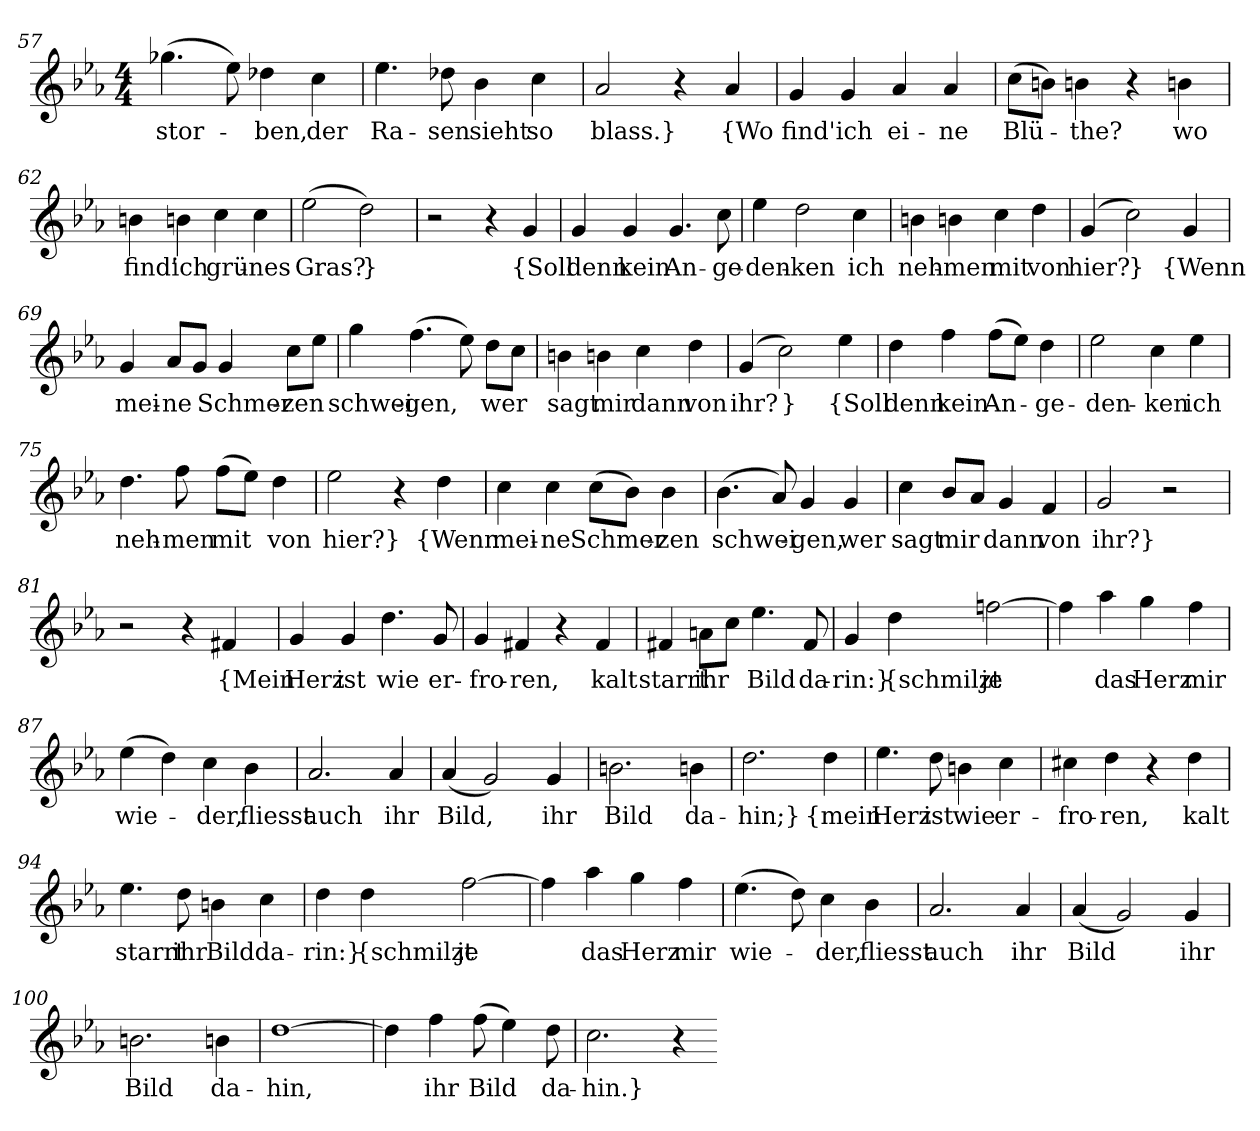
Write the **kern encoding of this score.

**kern	**text
*part1	*part1
*staff1	*staff1
*clefG2	*
*k[b-e-a-]	*
*M4/4	*
=57	=57
(4.gg-X	-stor-
8ee-)	.
4dd-X	-ben,
4cc	der
=58	=58
4.ee-	Ra-
8dd-X	-sen
4b-	sieht
4cc	so
=59	=59
2a-	blass.}
4r	.
4a-	{Wo
=60	=60
4g	find'
4g	ich
4a-	ei-
4a-	-ne
=61	=61
(8cc\L	Blü-
8bn\J)	.
4bn	-the?
4r	.
4bn	wo
=62	=62
4bn	find'
4bn	ich
4cc	grü-
4cc	-nes
=63	=63
(2ee-	Gras?
2dd)	}
=64	=64
2r	.
4r	.
4g	{Soll
=65	=65
4g	denn
4g	kein
4.g	An-
8cc	-ge-
=66	=66
4ee-	-den-
2dd	-ken
4cc	ich
=67	=67
4bn	neh-
4bn	-men
4cc	mit
4dd	von
=68	=68
(4g	hier?
2cc)	}
4g	{Wenn
=69	=69
4g	mei-
8a-/L	-ne
8g/J	.
4g	Schmer-
8cc\L	-zen
8ee-\J	.
=70	=70
4gg	schwei-
(4.ff	-gen,
8ee-)	.
8dd\L	wer
8cc\J	.
=71	=71
4bn	sagt
4bn	mir
4cc	dann
4dd	von
=72	=72
(4g	ihr?
2cc)	}
4ee-	{Soll
=73	=73
4dd	denn
4ff	kein
(8ff\L	An-
8ee-\J)	.
4dd	-ge-
=74	=74
2ee-	-den-
4cc	-ken
4ee-	ich
=75	=75
4.dd	neh-
8ff	-men
(8ff\L	mit
8ee-\J)	.
4dd	von
=76	=76
2ee-	hier?}
4r	.
4dd	{Wenn
=77	=77
4cc	mei-
4cc	-ne
(8cc\L	Schmer-
8b-\J)	.
4b-	-zen
=78	=78
(4.b-	schwei-
8a-)	.
4g	-gen,
4g	wer
=79	=79
4cc	sagt
8b-/L	mir
8a-/J	.
4g	dann
4f	von
=80	=80
2g	ihr?}
2r	.
=81	=81
2r	.
4r	.
4f#X	{Mein
=82	=82
4g	Herz
4g	ist
4.dd	wie
8g	er-
=83	=83
4g	-fro-
4f#X	-ren,
4r	.
4f#	kalt
=84	=84
4f#X	starrt
8an\L	ihr
8cc\J	.
4.ee-	Bild
8f#	da-
=85	=85
4g	-rin:}
4dd	{schmilzt
[2ffn	je
=86	=86
4ffn]	.
4aa-	das
4gg	Herz
4ff	mir
=87	=87
(4ee-	wie-
4dd)	.
4cc	-der,
4b-	fliesst
=88	=88
2.a-	auch
4a-	ihr
=89	=89
(4a-	Bild,
2g)	.
4g	ihr
=90	=90
2.bn	Bild
4bn	da-
=91	=91
2.dd	-hin;}
4dd	{mein
=92	=92
4.ee-	Herz
8dd	ist
4bn	wie
4cc	er-
=93	=93
4cc#X	-fro-
4dd	-ren,
4r	.
4dd	kalt
=94	=94
4.ee-	starrt
8dd	ihr
4bn	Bild
4cc	da-
=95	=95
4dd	-rin:}
4dd	{schmilzt
[2ff	je
=96	=96
4ff]	.
4aa-	das
4gg	Herz
4ff	mir
=97	=97
(4.ee-	wie-
8dd)	.
4cc	-der,
4b-	fliesst
=98	=98
2.a-	auch
4a-	ihr
=99	=99
(4a-	Bild
2g)	.
4g	ihr
=100	=100
2.bn	Bild
4bn	da-
=101	=101
[1dd	-hin,
=102	=102
4dd]	.
4ff	ihr
(8ff	Bild
4ee-)	.
8dd	da-
=103	=103
2.cc	-hin.}
4r	.
=-	=-
*-	*-
